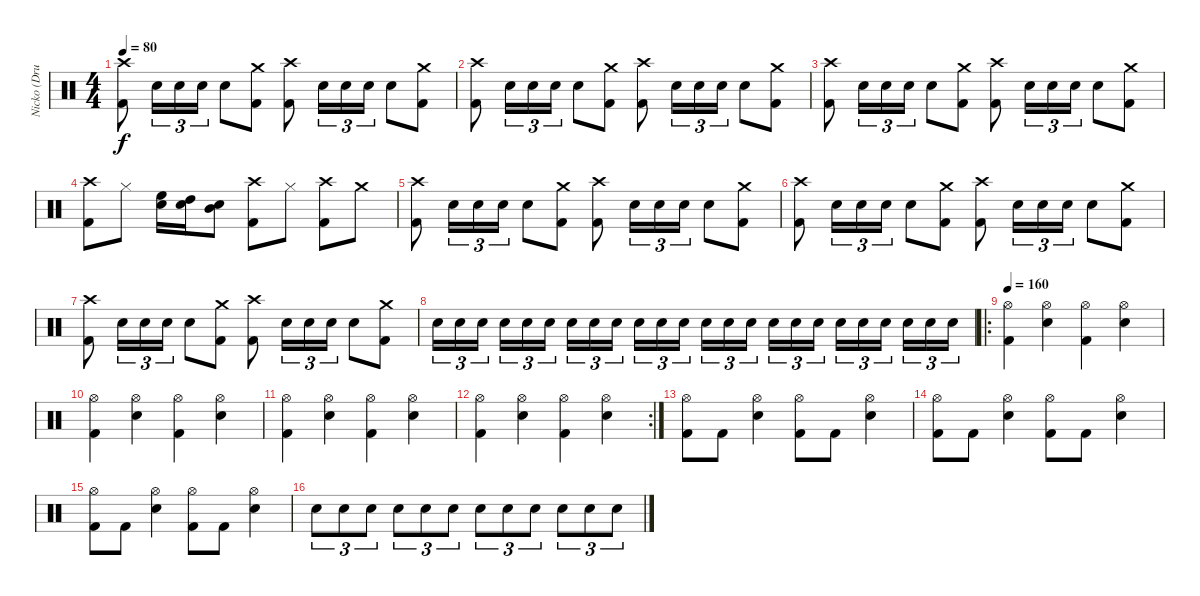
\track ("Nicko (Drums)" "Nicko (Dru") {instrument percussion}
\staff {score}
\articulation defaults
\ts (4 4)
\tempo 80
\clef neutral
\ks c
("Crash high (hit)" "Kick (hit) 2").8{dy f} "Snare (hit) 2".16{tu (3 2)} "Snare (hit) 2".16{tu (3 2)} "Snare (hit) 2".16{tu (3 2)} "Snare (hit) 2".8 ("Crash medium (hit)" "Kick (hit) 2").8 ("Crash high (hit)" "Kick (hit) 2").8 "Snare (hit) 2".16{tu (3 2)} "Snare (hit) 2".16{tu (3 2)} "Snare (hit) 2".16{tu (3 2)} "Snare (hit) 2".8 ("Crash medium (hit)" "Kick (hit) 2").8 |
("Crash high (hit)" "Kick (hit) 2").8 "Snare (hit) 2".16{tu (3 2)} "Snare (hit) 2".16{tu (3 2)} "Snare (hit) 2".16{tu (3 2)} "Snare (hit) 2".8 ("Crash medium (hit)" "Kick (hit) 2").8 ("Crash high (hit)" "Kick (hit) 2").8 "Snare (hit) 2".16{tu (3 2)} "Snare (hit) 2".16{tu (3 2)} "Snare (hit) 2".16{tu (3 2)} "Snare (hit) 2".8 ("Crash medium (hit)" "Kick (hit) 2").8 |
("Crash high (hit)" "Kick (hit) 2").8 "Snare (hit) 2".16{tu (3 2)} "Snare (hit) 2".16{tu (3 2)} "Snare (hit) 2".16{tu (3 2)} "Snare (hit) 2".8 ("Crash medium (hit)" "Kick (hit) 2").8 ("Crash high (hit)" "Kick (hit) 2").8 "Snare (hit) 2".16{tu (3 2)} "Snare (hit) 2".16{tu (3 2)} "Snare (hit) 2".16{tu (3 2)} "Snare (hit) 2".8 ("Crash medium (hit)" "Kick (hit) 2").8 |
("Crash high (hit)" "Kick (hit) 2").8 "Hi-Hat (closed)".8 ("Snare (hit) 2" "High Floor Tom (hit)").16 ("Snare (hit) 2" "High Tom (hit)").16 ("Snare (hit) 2" "Mid Tom (hit)").8 ("Crash high (hit)" "Kick (hit) 2").8 "Hi-Hat (closed)".8 ("Crash high (hit)" "Kick (hit) 2").8 "Crash medium (hit)".8 |
("Crash high (hit)" "Kick (hit) 2").8 "Snare (hit) 2".16{tu (3 2)} "Snare (hit) 2".16{tu (3 2)} "Snare (hit) 2".16{tu (3 2)} "Snare (hit) 2".8 ("Crash medium (hit)" "Kick (hit) 2").8 ("Crash high (hit)" "Kick (hit) 2").8 "Snare (hit) 2".16{tu (3 2)} "Snare (hit) 2".16{tu (3 2)} "Snare (hit) 2".16{tu (3 2)} "Snare (hit) 2".8 ("Crash medium (hit)" "Kick (hit) 2").8 |
("Crash high (hit)" "Kick (hit) 2").8 "Snare (hit) 2".16{tu (3 2)} "Snare (hit) 2".16{tu (3 2)} "Snare (hit) 2".16{tu (3 2)} "Snare (hit) 2".8 ("Crash medium (hit)" "Kick (hit) 2").8 ("Crash high (hit)" "Kick (hit) 2").8 "Snare (hit) 2".16{tu (3 2)} "Snare (hit) 2".16{tu (3 2)} "Snare (hit) 2".16{tu (3 2)} "Snare (hit) 2".8 ("Crash medium (hit)" "Kick (hit) 2").8 |
("Crash high (hit)" "Kick (hit) 2").8 "Snare (hit) 2".16{tu (3 2)} "Snare (hit) 2".16{tu (3 2)} "Snare (hit) 2".16{tu (3 2)} "Snare (hit) 2".8 ("Crash medium (hit)" "Kick (hit) 2").8 ("Crash high (hit)" "Kick (hit) 2").8 "Snare (hit) 2".16{tu (3 2)} "Snare (hit) 2".16{tu (3 2)} "Snare (hit) 2".16{tu (3 2)} "Snare (hit) 2".8 ("Crash medium (hit)" "Kick (hit) 2").8 |
"Snare (hit) 2".16{tu (3 2)} "Snare (hit) 2".16{tu (3 2)} "Snare (hit) 2".16{tu (3 2)} "Snare (hit) 2".16{tu (3 2)} "Snare (hit) 2".16{tu (3 2)} "Snare (hit) 2".16{tu (3 2)} "Snare (hit) 2".16{tu (3 2)} "Snare (hit) 2".16{tu (3 2)} "Snare (hit) 2".16{tu (3 2)} "Snare (hit) 2".16{tu (3 2)} "Snare (hit) 2".16{tu (3 2)} "Snare (hit) 2".16{tu (3 2)} "Snare (hit) 2".16{tu (3 2)} "Snare (hit) 2".16{tu (3 2)} "Snare (hit) 2".16{tu (3 2)} "Snare (hit) 2".16{tu (3 2)} "Snare (hit) 2".16{tu (3 2)} "Snare (hit) 2".16{tu (3 2)} "Snare (hit) 2".16{tu (3 2)} "Snare (hit) 2".16{tu (3 2)} "Snare (hit) 2".16{tu (3 2)} "Snare (hit) 2".16{tu (3 2)} "Snare (hit) 2".16{tu (3 2)} "Snare (hit) 2".16{tu (3 2)} |
\ro
\tempo 160
("Hi-Hat (open)" "Kick (hit) 2").4 ("Hi-Hat (open)" "Snare (hit) 2").4 ("Hi-Hat (open)" "Kick (hit) 2").4 ("Hi-Hat (open)" "Snare (hit) 2").4 |
("Hi-Hat (open)" "Kick (hit) 2").4 ("Hi-Hat (open)" "Snare (hit) 2").4 ("Hi-Hat (open)" "Kick (hit) 2").4 ("Hi-Hat (open)" "Snare (hit) 2").4 |
("Hi-Hat (open)" "Kick (hit) 2").4 ("Hi-Hat (open)" "Snare (hit) 2").4 ("Hi-Hat (open)" "Kick (hit) 2").4 ("Hi-Hat (open)" "Snare (hit) 2").4 |
\rc 2
("Hi-Hat (open)" "Kick (hit) 2").4 ("Hi-Hat (open)" "Snare (hit) 2").4 ("Hi-Hat (open)" "Kick (hit) 2").4 ("Hi-Hat (open)" "Snare (hit) 2").4 |
("Hi-Hat (open)" "Kick (hit) 2").8 "Kick (hit) 2".8 ("Hi-Hat (open)" "Snare (hit) 2").4 ("Hi-Hat (open)" "Kick (hit) 2").8 "Kick (hit) 2".8 ("Hi-Hat (open)" "Snare (hit) 2").4 |
("Hi-Hat (open)" "Kick (hit) 2").8 "Kick (hit) 2".8 ("Hi-Hat (open)" "Snare (hit) 2").4 ("Hi-Hat (open)" "Kick (hit) 2").8 "Kick (hit) 2".8 ("Hi-Hat (open)" "Snare (hit) 2").4 |
("Hi-Hat (open)" "Kick (hit) 2").8 "Kick (hit) 2".8 ("Hi-Hat (open)" "Snare (hit) 2").4 ("Hi-Hat (open)" "Kick (hit) 2").8 "Kick (hit) 2".8 ("Hi-Hat (open)" "Snare (hit) 2").4 |
"Snare (hit) 2".8{tu (3 2)} "Snare (hit) 2".8{tu (3 2)} "Snare (hit) 2".8{tu (3 2)} "Snare (hit) 2".8{tu (3 2)} "Snare (hit) 2".8{tu (3 2)} "Snare (hit) 2".8{tu (3 2)} "Snare (hit) 2".8{tu (3 2)} "Snare (hit) 2".8{tu (3 2)} "Snare (hit) 2".8{tu (3 2)} "Snare (hit) 2".8{tu (3 2)} "Snare (hit) 2".8{tu (3 2)} "Snare (hit) 2".8{tu (3 2)}
